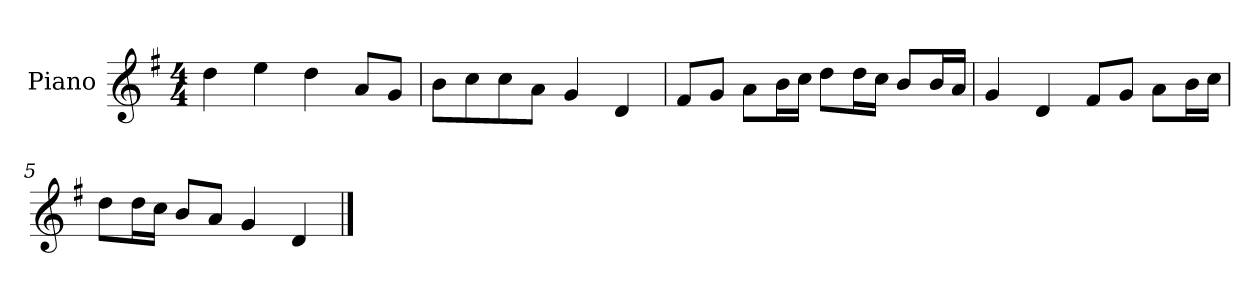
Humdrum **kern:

**kern
*part1
*staff1
*I"Piano
*I'P-no
*clefG2
*k[f#]
*M4/4
*MM90
=1
4dd\
4ee\
4dd\
8a/L
8g/J
=2
8b\L
8cc\
8cc\
8a\J
4g/
4d/
=3
8f#/L
8g/J
8a\L
16b\L
16cc\JJ
8dd\L
16dd\L
16cc\JJ
8b/L
16b/L
16a/JJ
=4
4g/
4d/
8f#/L
8g/J
8a\L
16b\L
16cc\JJ
=5
8dd\L
16dd\L
16cc\JJ
8b/L
8a/J
4g/
4d/
==
*-
